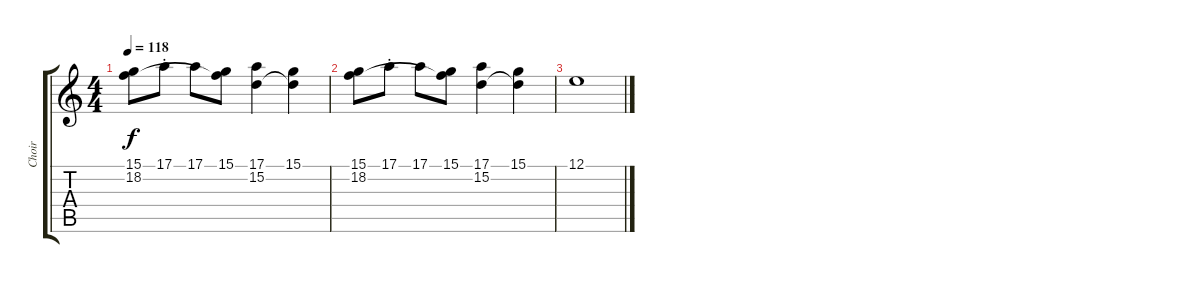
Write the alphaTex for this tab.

\track ("Choir" "Choir") {instrument choiraahs}
\staff {score tabs}
\tuning (E4 B3 G3 D3 A2 E2) {hide}
\ts (4 4)
\tempo 118
\clef g2
\ks c
(15.1 18.2).8{dy f} 17.1{st}.8 17.1.8 (15.1 18.2{t}).8 (17.1 15.2).4 (15.1 15.2{t}).4 |
(15.1 18.2).8 17.1{st}.8 17.1.8 (15.1 18.2{t}).8 (17.1 15.2).4 (15.1 15.2{t}).4 |
12.1.1
